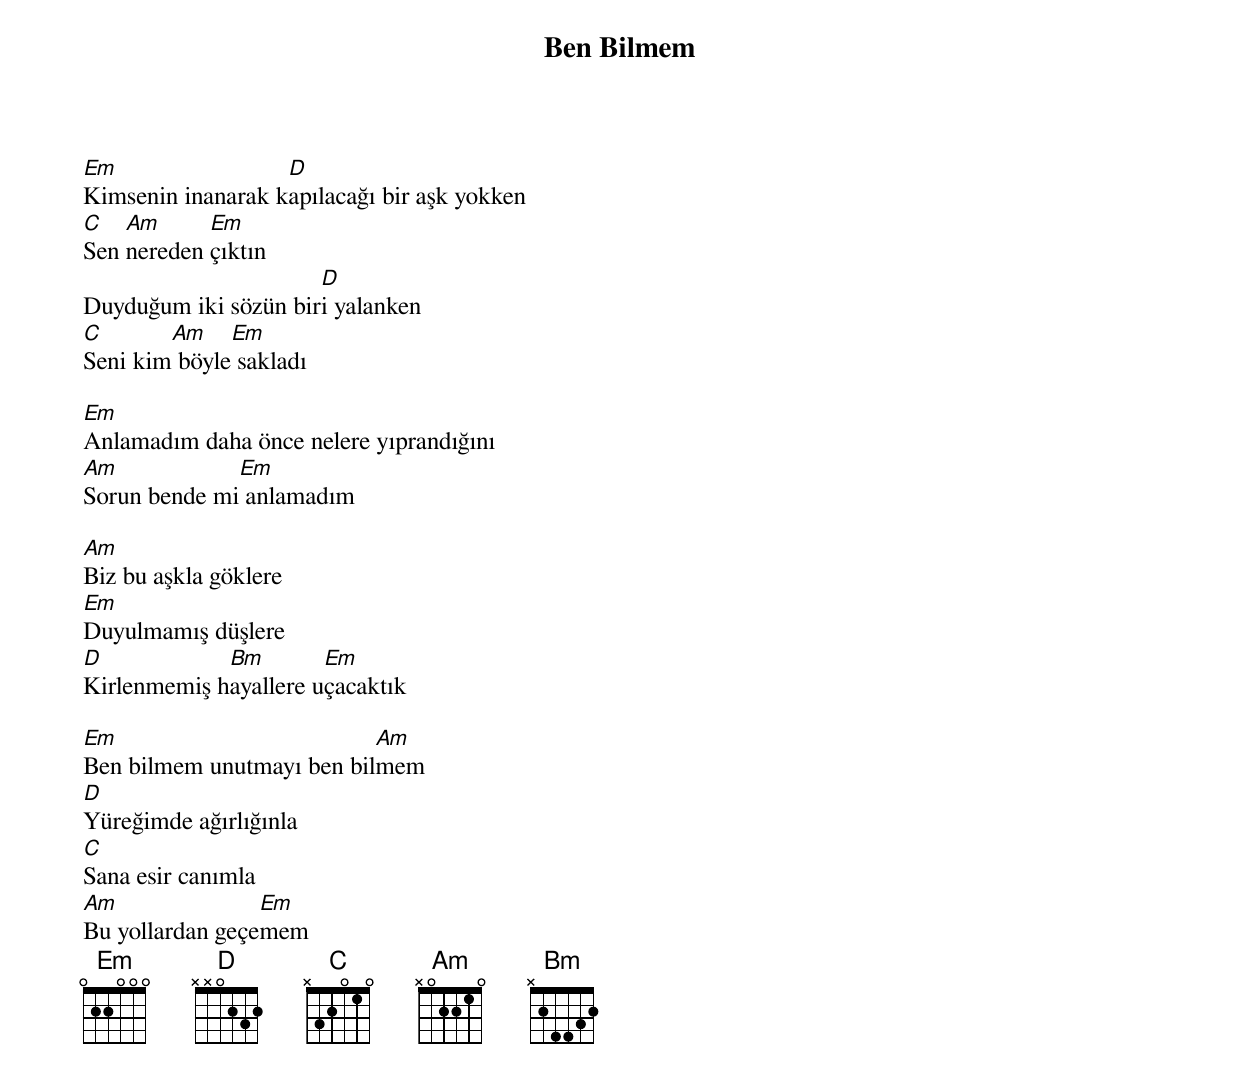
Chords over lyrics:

{title: Ben Bilmem}
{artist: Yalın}

Em                 D
Kimsenin inanarak kapılacağı bir aşk yokken
C   Am      Em
Sen nereden çıktın
                      D
Duyduğum iki sözün biri yalanken
C       Am    Em
Seni kim böyle sakladı

Em
Anlamadım daha önce nelere yıprandığını
Am            Em
Sorun bende mi anlamadım

Am
Biz bu aşkla göklere
Em
Duyulmamış düşlere
D            Bm        Em
Kirlenmemiş hayallere uçacaktık

Em                         Am
Ben bilmem unutmayı ben bilmem
D
Yüreğimde ağırlığınla
C
Sana esir canımla
Am               Em
Bu yollardan geçemem
